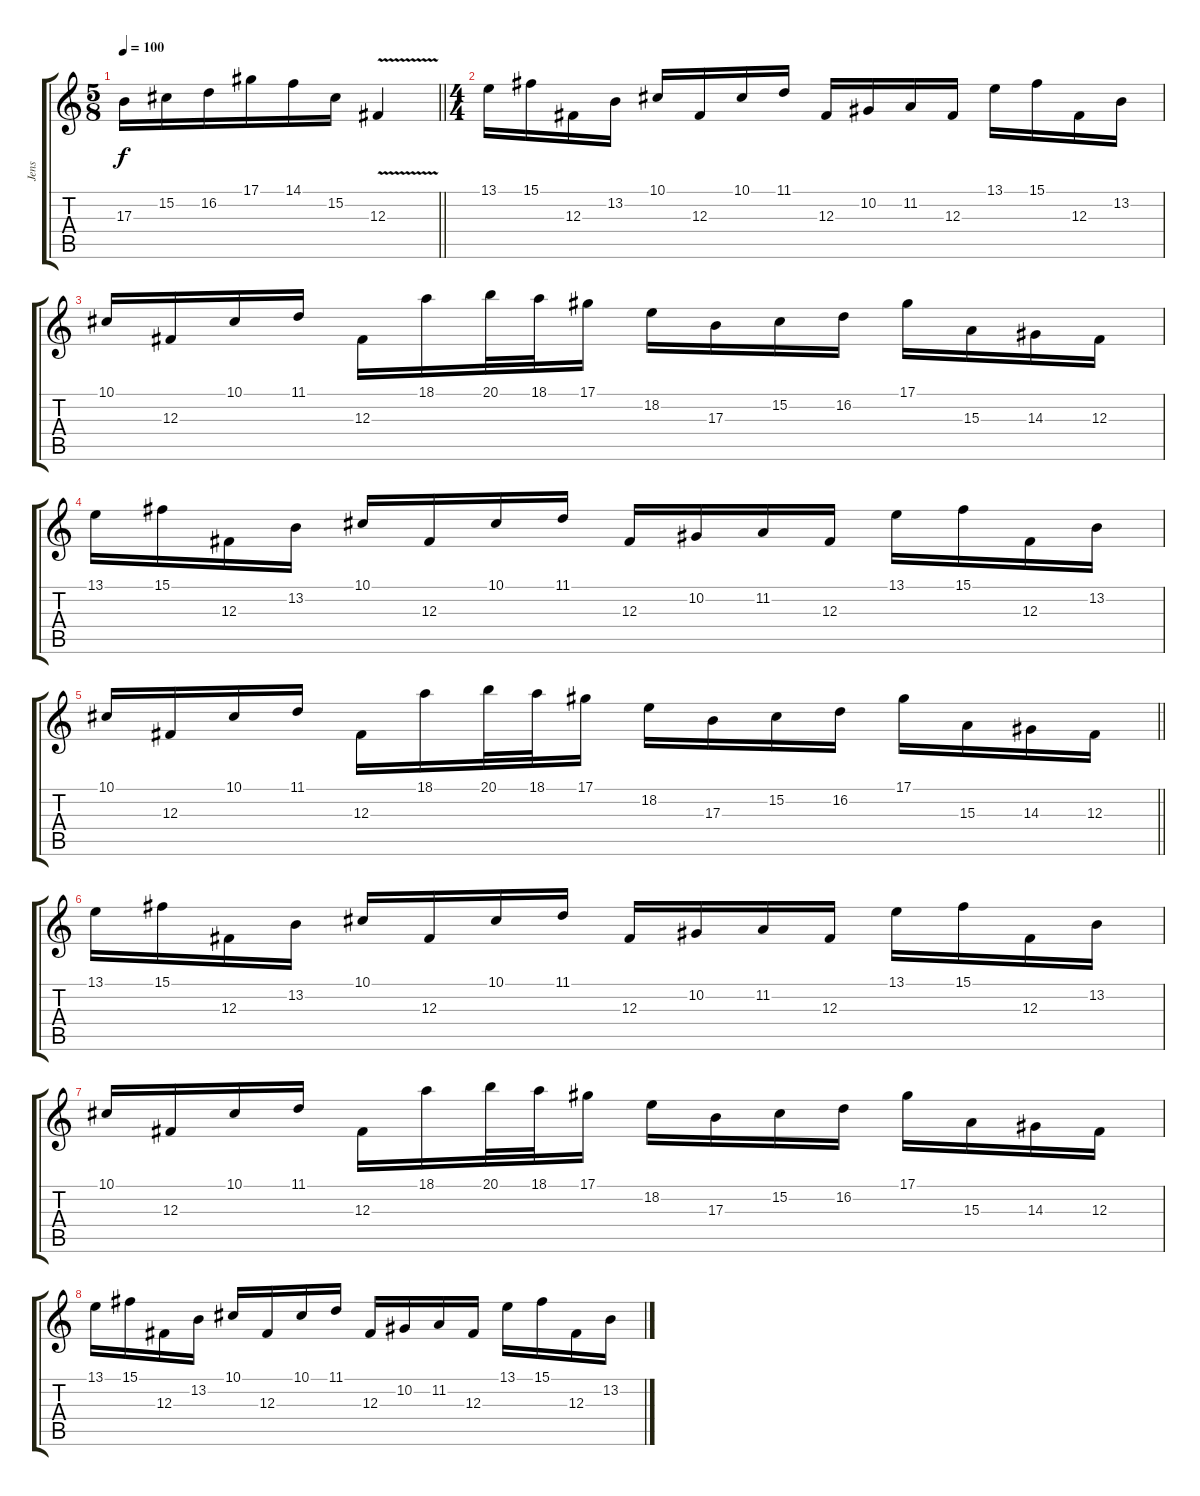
\track ("Jens" "Jens") {instrument lead2sawtooth}
\staff {score tabs}
\tuning (Eb4 Bb3 Gb3 Db3 Ab2 Eb2) {hide}
\ts (5 8)
\tempo 100
\clef g2
\barLineRight lightlight
\ks c
17.3.16{dy f} 15.2.16 16.2.16 17.1.16 14.1.16 15.2.16 12.3{v}.4 |
\ts (4 4)
\section ("" "")
13.1.16 15.1.16 12.3.16 13.2.16 10.1.16 12.3.16 10.1.16 11.1.16 12.3.16 10.2.16 11.2.16 12.3.16 13.1.16 15.1.16 12.3.16 13.2.16 |
10.1.16 12.3.16 10.1.16 11.1.16 12.3.16 18.1.16 20.1.32 18.1.32 17.1.16 18.2.16 17.3.16 15.2.16 16.2.16 17.1.16 15.3.16 14.3.16 12.3.16 |
13.1.16 15.1.16 12.3.16 13.2.16 10.1.16 12.3.16 10.1.16 11.1.16 12.3.16 10.2.16 11.2.16 12.3.16 13.1.16 15.1.16 12.3.16 13.2.16 |
\barLineRight lightlight
10.1.16 12.3.16 10.1.16 11.1.16 12.3.16 18.1.16 20.1.32 18.1.32 17.1.16 18.2.16 17.3.16 15.2.16 16.2.16 17.1.16 15.3.16 14.3.16 12.3.16 |
\section ("" "")
13.1.16 15.1.16 12.3.16 13.2.16 10.1.16 12.3.16 10.1.16 11.1.16 12.3.16 10.2.16 11.2.16 12.3.16 13.1.16 15.1.16 12.3.16 13.2.16 |
10.1.16 12.3.16 10.1.16 11.1.16 12.3.16 18.1.16 20.1.32 18.1.32 17.1.16 18.2.16 17.3.16 15.2.16 16.2.16 17.1.16 15.3.16 14.3.16 12.3.16 |
13.1.16 15.1.16 12.3.16 13.2.16 10.1.16 12.3.16 10.1.16 11.1.16 12.3.16 10.2.16 11.2.16 12.3.16 13.1.16 15.1.16 12.3.16 13.2.16
